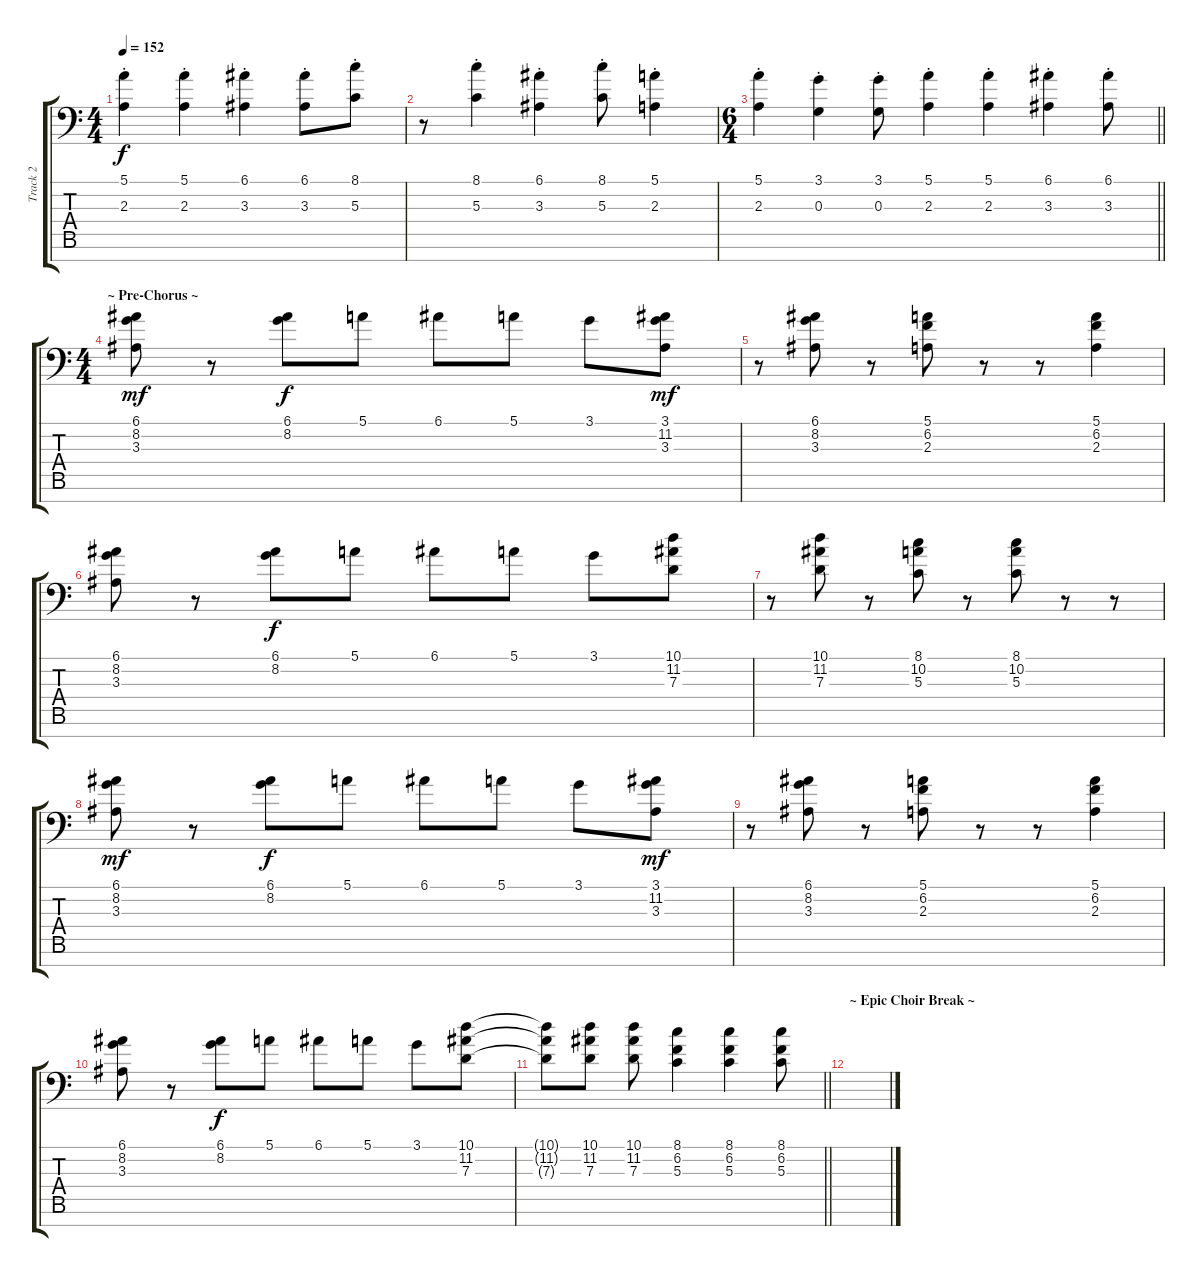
\track ("Track 2" "Track 2") {instrument stringensemble1}
\staff {score tabs}
\tuning (E4 B3 G3 D3 A2 E2 A1) {hide}
\ts (4 4)
\tempo 152
\clef f4
\ks c
(5.1{st} 2.3{st}).4{dy f} (5.1{st} 2.3{st}).4 (6.1{st} 3.3{st}).4 (6.1{st} 3.3{st}).8 (8.1{st} 5.3{st}).8 |
r.8 (8.1{st} 5.3{st}).4 (6.1{st} 3.3{st}).4 (8.1{st} 5.3{st}).8 (5.1{st} 2.3{st}).4 |
\ts (6 4)
\barLineRight lightlight
(5.1{st} 2.3{st}).4 (3.1{st} 0.3{st}).4 (3.1{st} 0.3{st}).8 (5.1{st} 2.3{st}).4 (5.1{st} 2.3{st}).4 (6.1{st} 3.3{st}).4 (6.1{st} 3.3{st}).8 |
\ts (4 4)
\section ("" "~ Pre-Chorus ~")
(6.1 8.2 3.3).8{dy mf} r.8 (6.1 8.2).8{dy f} 5.1.8 6.1.8 5.1.8 3.1.8 (3.1 11.2 3.3).8{dy mf} |
r.8 (6.1 8.2 3.3).8 r.8 (5.1 6.2 2.3).8 r.8 r.8 (5.1 6.2 2.3).4 |
(6.1 8.2 3.3).8 r.8 (6.1 8.2).8{dy f} 5.1.8 6.1.8 5.1.8 3.1.8 (10.1 11.2 7.3).8 |
r.8 (10.1 11.2 7.3).8 r.8 (8.1 10.2 5.3).8 r.8 (8.1 10.2 5.3).8 r.8 r.8 |
(6.1 8.2 3.3).8{dy mf} r.8 (6.1 8.2).8{dy f} 5.1.8 6.1.8 5.1.8 3.1.8 (3.1 11.2 3.3).8{dy mf} |
r.8 (6.1 8.2 3.3).8 r.8 (5.1 6.2 2.3).8 r.8 r.8 (5.1 6.2 2.3).4 |
(6.1 8.2 3.3).8 r.8 (6.1 8.2).8{dy f} 5.1.8 6.1.8 5.1.8 3.1.8 (10.1 11.2 7.3).8 |
\barLineRight lightlight
(10.1{t} 11.2{t} 7.3{t}).8 (10.1 11.2 7.3).8 (10.1 11.2 7.3).8 (8.1 6.2 5.3).4 (8.1 6.2 5.3).4 (8.1 6.2 5.3).8 |
\section ("" "~ Epic Choir Break ~")
